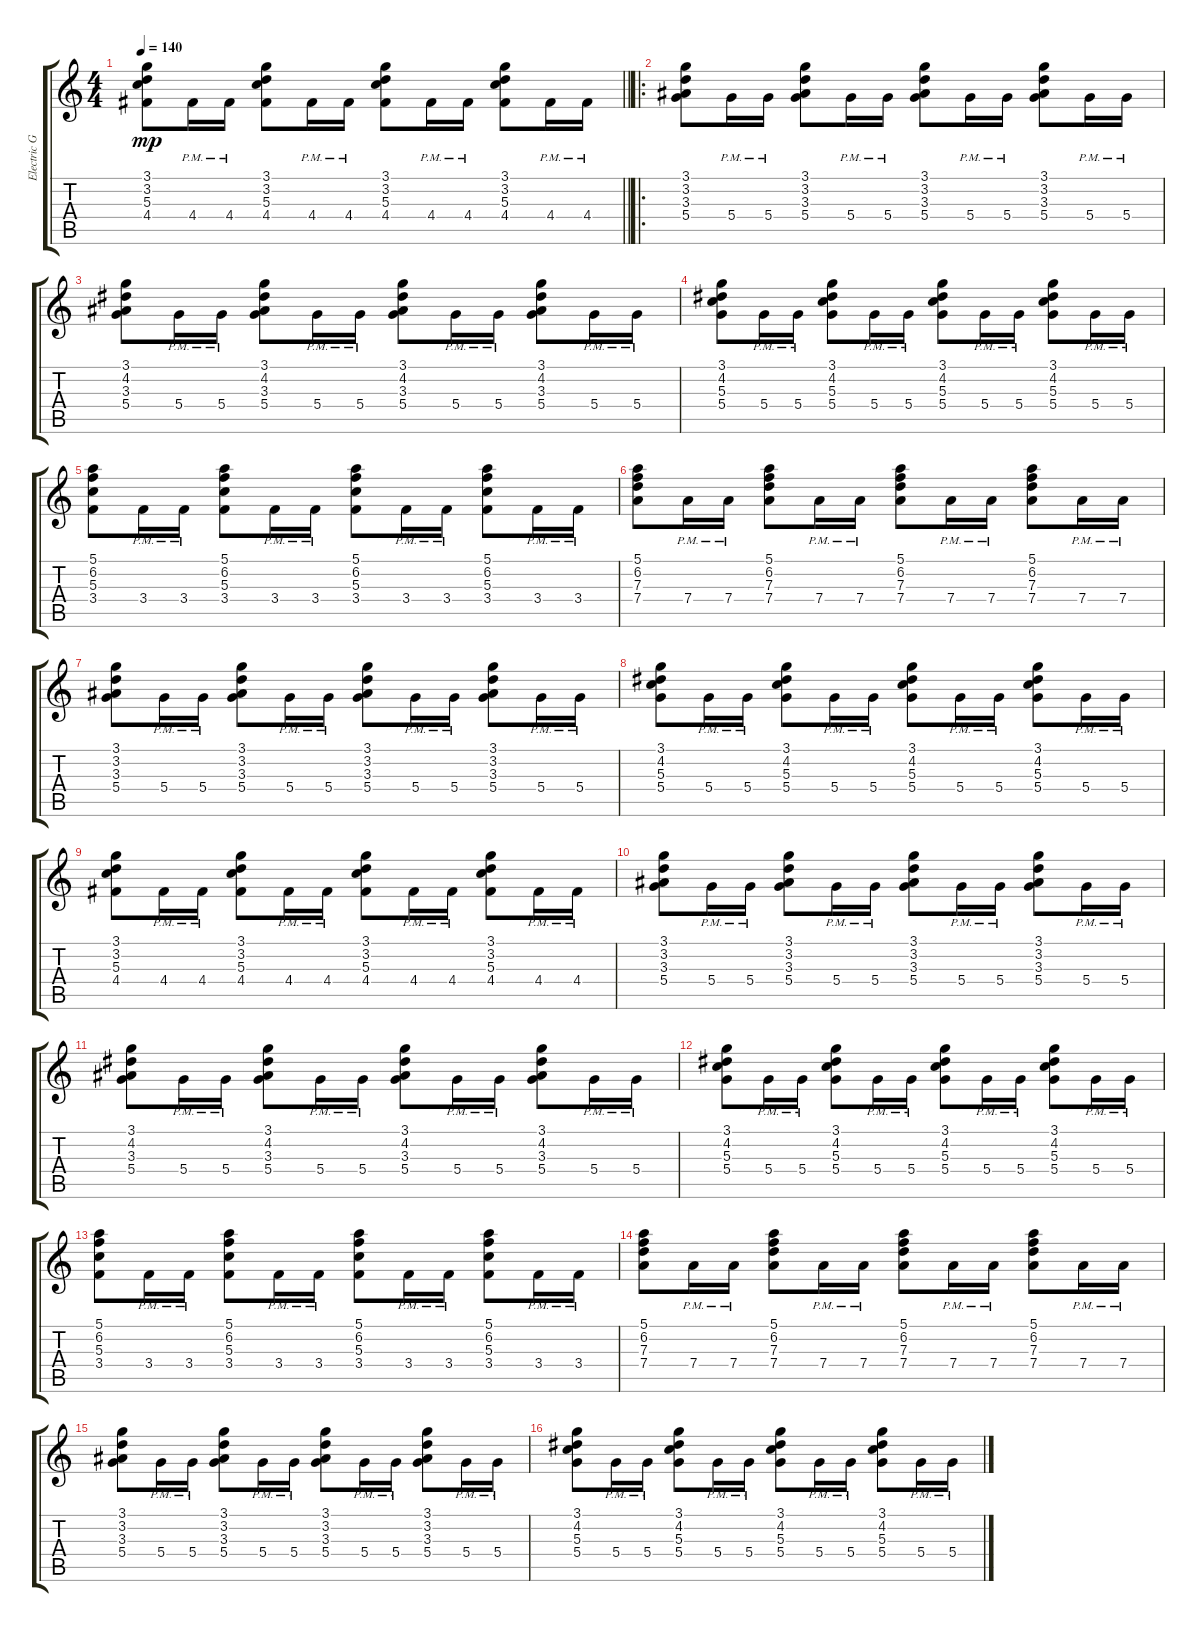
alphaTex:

\track ("Electric Guitar" "Electric G") {instrument electricguitarclean}
\staff {score tabs}
\tuning (E4 B3 G3 D3 A2 E2) {hide}
\ts (4 4)
\tempo 140
\clef g2
\barLineRight lightlight
\ks c
(3.1 3.2 5.3 4.4).8{dy mp} 4.4{pm}.16 4.4{pm}.16 (3.1 3.2 5.3 4.4).8 4.4{pm}.16 4.4{pm}.16 (3.1 3.2 5.3 4.4).8 4.4{pm}.16 4.4{pm}.16 (3.1 3.2 5.3 4.4).8 4.4{pm}.16 4.4{pm}.16 |
\ro
(3.1 3.2 3.3 5.4).8 5.4{pm}.16 5.4{pm}.16 (3.1 3.2 3.3 5.4).8 5.4{pm}.16 5.4{pm}.16 (3.1 3.2 3.3 5.4).8 5.4{pm}.16 5.4{pm}.16 (3.1 3.2 3.3 5.4).8 5.4{pm}.16 5.4{pm}.16 |
(3.1 4.2 3.3 5.4).8 5.4{pm}.16 5.4{pm}.16 (3.1 4.2 3.3 5.4).8 5.4{pm}.16 5.4{pm}.16 (3.1 4.2 3.3 5.4).8 5.4{pm}.16 5.4{pm}.16 (3.1 4.2 3.3 5.4).8 5.4{pm}.16 5.4{pm}.16 |
(3.1 4.2 5.3 5.4).8 5.4{pm}.16 5.4{pm}.16 (3.1 4.2 5.3 5.4).8 5.4{pm}.16 5.4{pm}.16 (3.1 4.2 5.3 5.4).8 5.4{pm}.16 5.4{pm}.16 (3.1 4.2 5.3 5.4).8 5.4{pm}.16 5.4{pm}.16 |
(5.1 6.2 5.3 3.4).8 3.4{pm}.16 3.4{pm}.16 (5.1 6.2 5.3 3.4).8 3.4{pm}.16 3.4{pm}.16 (5.1 6.2 5.3 3.4).8 3.4{pm}.16 3.4{pm}.16 (5.1 6.2 5.3 3.4).8 3.4{pm}.16 3.4{pm}.16 |
(5.1 6.2 7.3 7.4).8 7.4{pm}.16 7.4{pm}.16 (5.1 6.2 7.3 7.4).8 7.4{pm}.16 7.4{pm}.16 (5.1 6.2 7.3 7.4).8 7.4{pm}.16 7.4{pm}.16 (5.1 6.2 7.3 7.4).8 7.4{pm}.16 7.4{pm}.16 |
(3.1 3.2 3.3 5.4).8 5.4{pm}.16 5.4{pm}.16 (3.1 3.2 3.3 5.4).8 5.4{pm}.16 5.4{pm}.16 (3.1 3.2 3.3 5.4).8 5.4{pm}.16 5.4{pm}.16 (3.1 3.2 3.3 5.4).8 5.4{pm}.16 5.4{pm}.16 |
(3.1 4.2 5.3 5.4).8 5.4{pm}.16 5.4{pm}.16 (3.1 4.2 5.3 5.4).8 5.4{pm}.16 5.4{pm}.16 (3.1 4.2 5.3 5.4).8 5.4{pm}.16 5.4{pm}.16 (3.1 4.2 5.3 5.4).8 5.4{pm}.16 5.4{pm}.16 |
(3.1 3.2 5.3 4.4).8 4.4{pm}.16 4.4{pm}.16 (3.1 3.2 5.3 4.4).8 4.4{pm}.16 4.4{pm}.16 (3.1 3.2 5.3 4.4).8 4.4{pm}.16 4.4{pm}.16 (3.1 3.2 5.3 4.4).8 4.4{pm}.16 4.4{pm}.16 |
(3.1 3.2 3.3 5.4).8 5.4{pm}.16 5.4{pm}.16 (3.1 3.2 3.3 5.4).8 5.4{pm}.16 5.4{pm}.16 (3.1 3.2 3.3 5.4).8 5.4{pm}.16 5.4{pm}.16 (3.1 3.2 3.3 5.4).8 5.4{pm}.16 5.4{pm}.16 |
(3.1 4.2 3.3 5.4).8 5.4{pm}.16 5.4{pm}.16 (3.1 4.2 3.3 5.4).8 5.4{pm}.16 5.4{pm}.16 (3.1 4.2 3.3 5.4).8 5.4{pm}.16 5.4{pm}.16 (3.1 4.2 3.3 5.4).8 5.4{pm}.16 5.4{pm}.16 |
(3.1 4.2 5.3 5.4).8 5.4{pm}.16 5.4{pm}.16 (3.1 4.2 5.3 5.4).8 5.4{pm}.16 5.4{pm}.16 (3.1 4.2 5.3 5.4).8 5.4{pm}.16 5.4{pm}.16 (3.1 4.2 5.3 5.4).8 5.4{pm}.16 5.4{pm}.16 |
(5.1 6.2 5.3 3.4).8 3.4{pm}.16 3.4{pm}.16 (5.1 6.2 5.3 3.4).8 3.4{pm}.16 3.4{pm}.16 (5.1 6.2 5.3 3.4).8 3.4{pm}.16 3.4{pm}.16 (5.1 6.2 5.3 3.4).8 3.4{pm}.16 3.4{pm}.16 |
(5.1 6.2 7.3 7.4).8 7.4{pm}.16 7.4{pm}.16 (5.1 6.2 7.3 7.4).8 7.4{pm}.16 7.4{pm}.16 (5.1 6.2 7.3 7.4).8 7.4{pm}.16 7.4{pm}.16 (5.1 6.2 7.3 7.4).8 7.4{pm}.16 7.4{pm}.16 |
(3.1 3.2 3.3 5.4).8 5.4{pm}.16 5.4{pm}.16 (3.1 3.2 3.3 5.4).8 5.4{pm}.16 5.4{pm}.16 (3.1 3.2 3.3 5.4).8 5.4{pm}.16 5.4{pm}.16 (3.1 3.2 3.3 5.4).8 5.4{pm}.16 5.4{pm}.16 |
(3.1 4.2 5.3 5.4).8 5.4{pm}.16 5.4{pm}.16 (3.1 4.2 5.3 5.4).8 5.4{pm}.16 5.4{pm}.16 (3.1 4.2 5.3 5.4).8 5.4{pm}.16 5.4{pm}.16 (3.1 4.2 5.3 5.4).8 5.4{pm}.16 5.4{pm}.16
